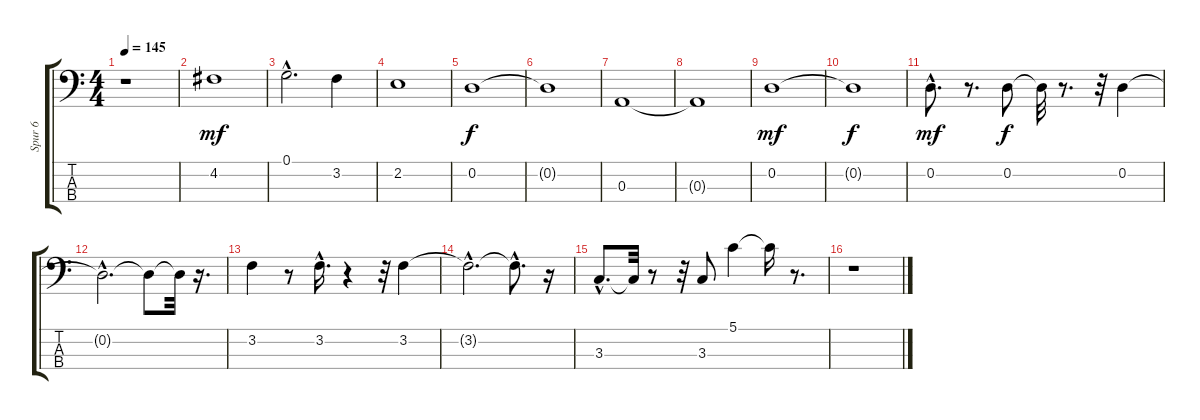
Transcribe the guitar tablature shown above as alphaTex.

\track ("Spur 6" "Spur 6") {instrument electricbassfinger}
\staff {score tabs}
\tuning (G2 D2 A1 E1) {hide}
\ts (4 4)
\tempo 145
\clef f4
\ks c
r.1{dy mf} |
4.2.1 |
0.1{hac}.2{d} 3.2.4 |
2.2.1 |
0.2.1{dy f} |
0.2{t}.1 |
0.3.1 |
0.3{t}.1 |
0.2.1{dy mf} |
0.2{t}.1{dy f} |
0.2{hac}.8{d dy mf} r.8{d} 0.2.8{dy f} 0.2{t}.32 r.8{d} r.32 0.2.4 |
0.2{hac t}.2{d} 0.2{t}.8 0.2{t}.32 r.16{d} |
3.2.4 r.8 3.2{hac}.16{d} r.4 r.32 3.2.4 |
3.2{hac t}.2{d} 3.2{hac t}.8{d} r.16 |
3.3{hac}.8{d} 3.3{t}.32 r.8 r.32 3.3.8 5.1.4 5.1{t}.16 r.8{d} |
r.1
